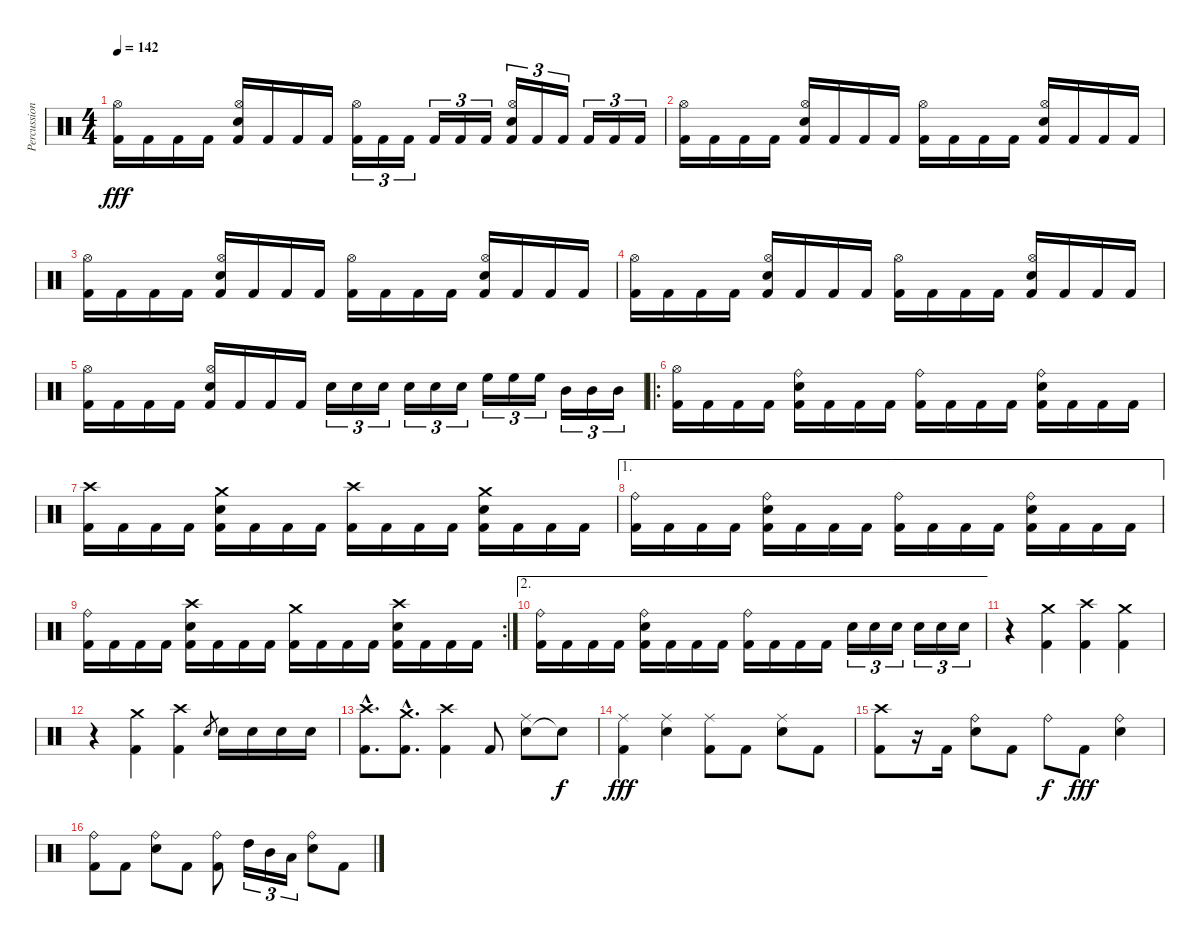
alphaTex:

\track ("Percussion" "Percussion") {instrument percussion}
\staff {score}
\articulation defaults
\ts (4 4)
\tempo 142
\clef neutral
\ks c
("Kick (hit) 2" "Hi-Hat (open)").16{dy fff} "Kick (hit) 2".16 "Kick (hit) 2".16 "Kick (hit) 2".16 ("Kick (hit) 2" "Electric Snare (hit)" "Hi-Hat (open)").16 "Kick (hit) 2".16 "Kick (hit) 2".16 "Kick (hit) 2".16 ("Kick (hit) 2" "Hi-Hat (open)").16{tu (3 2)} "Kick (hit) 2".16{tu (3 2)} "Kick (hit) 2".16{tu (3 2)} "Kick (hit) 2".16{tu (3 2)} "Kick (hit) 2".16{tu (3 2)} "Kick (hit) 2".16{tu (3 2)} ("Kick (hit) 2" "Electric Snare (hit)" "Hi-Hat (open)").16{tu (3 2)} "Kick (hit) 2".16{tu (3 2)} "Kick (hit) 2".16{tu (3 2)} "Kick (hit) 2".16{tu (3 2)} "Kick (hit) 2".16{tu (3 2)} "Kick (hit) 2".16{tu (3 2)} |
("Kick (hit) 2" "Hi-Hat (open)").16 "Kick (hit) 2".16 "Kick (hit) 2".16 "Kick (hit) 2".16 ("Kick (hit) 2" "Electric Snare (hit)" "Hi-Hat (open)").16 "Kick (hit) 2".16 "Kick (hit) 2".16 "Kick (hit) 2".16 ("Kick (hit) 2" "Hi-Hat (open)").16 "Kick (hit) 2".16 "Kick (hit) 2".16 "Kick (hit) 2".16 ("Kick (hit) 2" "Electric Snare (hit)" "Hi-Hat (open)").16 "Kick (hit) 2".16 "Kick (hit) 2".16 "Kick (hit) 2".16 |
("Kick (hit) 2" "Hi-Hat (open)").16 "Kick (hit) 2".16 "Kick (hit) 2".16 "Kick (hit) 2".16 ("Kick (hit) 2" "Electric Snare (hit)" "Hi-Hat (open)").16 "Kick (hit) 2".16 "Kick (hit) 2".16 "Kick (hit) 2".16 ("Kick (hit) 2" "Hi-Hat (open)").16 "Kick (hit) 2".16 "Kick (hit) 2".16 "Kick (hit) 2".16 ("Kick (hit) 2" "Electric Snare (hit)" "Hi-Hat (open)").16 "Kick (hit) 2".16 "Kick (hit) 2".16 "Kick (hit) 2".16 |
("Kick (hit) 2" "Hi-Hat (open)").16 "Kick (hit) 2".16 "Kick (hit) 2".16 "Kick (hit) 2".16 ("Kick (hit) 2" "Electric Snare (hit)" "Hi-Hat (open)").16 "Kick (hit) 2".16 "Kick (hit) 2".16 "Kick (hit) 2".16 ("Kick (hit) 2" "Hi-Hat (open)").16 "Kick (hit) 2".16 "Kick (hit) 2".16 "Kick (hit) 2".16 ("Kick (hit) 2" "Electric Snare (hit)" "Hi-Hat (open)").16 "Kick (hit) 2".16 "Kick (hit) 2".16 "Kick (hit) 2".16 |
("Kick (hit) 2" "Hi-Hat (open)").16 "Kick (hit) 2".16 "Kick (hit) 2".16 "Kick (hit) 2".16 ("Kick (hit) 2" "Electric Snare (hit)" "Hi-Hat (open)").16 "Kick (hit) 2".16 "Kick (hit) 2".16 "Kick (hit) 2".16 "Electric Snare (hit)".16{tu (3 2)} "Electric Snare (hit)".16{tu (3 2)} "Electric Snare (hit)".16{tu (3 2)} "Electric Snare (hit)".16{tu (3 2)} "Electric Snare (hit)".16{tu (3 2)} "Electric Snare (hit)".16{tu (3 2)} "High Floor Tom (hit)".16{tu (3 2)} "High Floor Tom (hit)".16{tu (3 2)} "High Floor Tom (hit)".16{tu (3 2)} "Mid Tom (hit)".16{tu (3 2)} "Mid Tom (hit)".16{tu (3 2)} "Mid Tom (hit)".16{tu (3 2)} |
\ro
("Kick (hit) 2" "Hi-Hat (open)").16 "Kick (hit) 2".16 "Kick (hit) 2".16 "Kick (hit) 2".16 ("Kick (hit) 2" "Electric Snare (hit)" "Ride (bell)").16 "Kick (hit) 2".16 "Kick (hit) 2".16 "Kick (hit) 2".16 ("Kick (hit) 2" "Ride (bell)").16 "Kick (hit) 2".16 "Kick (hit) 2".16 "Kick (hit) 2".16 ("Kick (hit) 2" "Electric Snare (hit)" "Ride (bell)").16 "Kick (hit) 2".16 "Kick (hit) 2".16 "Kick (hit) 2".16 |
("Kick (hit) 2" "Crash high (hit)").16 "Kick (hit) 2".16 "Kick (hit) 2".16 "Kick (hit) 2".16 ("Kick (hit) 2" "Electric Snare (hit)" "Crash medium (hit)").16 "Kick (hit) 2".16 "Kick (hit) 2".16 "Kick (hit) 2".16 ("Kick (hit) 2" "Crash high (hit)").16 "Kick (hit) 2".16 "Kick (hit) 2".16 "Kick (hit) 2".16 ("Kick (hit) 2" "Electric Snare (hit)" "Crash medium (hit)").16 "Kick (hit) 2".16 "Kick (hit) 2".16 "Kick (hit) 2".16 |
\ae 1
("Kick (hit) 2" "Ride (bell)").16 "Kick (hit) 2".16 "Kick (hit) 2".16 "Kick (hit) 2".16 ("Kick (hit) 2" "Electric Snare (hit)" "Ride (bell)").16 "Kick (hit) 2".16 "Kick (hit) 2".16 "Kick (hit) 2".16 ("Kick (hit) 2" "Ride (bell)").16 "Kick (hit) 2".16 "Kick (hit) 2".16 "Kick (hit) 2".16 ("Kick (hit) 2" "Electric Snare (hit)" "Ride (bell)").16 "Kick (hit) 2".16 "Kick (hit) 2".16 "Kick (hit) 2".16 |
\rc 2
("Kick (hit) 2" "Ride (bell)").16 "Kick (hit) 2".16 "Kick (hit) 2".16 "Kick (hit) 2".16 ("Kick (hit) 2" "Electric Snare (hit)" "Crash high (hit)").16 "Kick (hit) 2".16 "Kick (hit) 2".16 "Kick (hit) 2".16 ("Kick (hit) 2" "Crash medium (hit)").16 "Kick (hit) 2".16 "Kick (hit) 2".16 "Kick (hit) 2".16 ("Kick (hit) 2" "Electric Snare (hit)" "Crash high (hit)").16 "Kick (hit) 2".16 "Kick (hit) 2".16 "Kick (hit) 2".16 |
\ae 2
("Kick (hit) 2" "Ride (bell)").16 "Kick (hit) 2".16 "Kick (hit) 2".16 "Kick (hit) 2".16 ("Kick (hit) 2" "Electric Snare (hit)" "Ride (bell)").16 "Kick (hit) 2".16 "Kick (hit) 2".16 "Kick (hit) 2".16 ("Kick (hit) 2" "Ride (bell)").16 "Kick (hit) 2".16 "Kick (hit) 2".16 "Kick (hit) 2".16 "Electric Snare (hit)".16{tu (3 2)} "Electric Snare (hit)".16{tu (3 2)} "Electric Snare (hit)".16{tu (3 2)} "Electric Snare (hit)".16{tu (3 2)} "Electric Snare (hit)".16{tu (3 2)} "Electric Snare (hit)".16{tu (3 2)} |
r.4 ("Kick (hit) 2" "Crash medium (hit)").4 ("Kick (hit) 2" "Crash high (hit)").4 ("Kick (hit) 2" "Crash medium (hit)").4 |
r.4 ("Kick (hit) 2" "Crash medium (hit)").4 ("Kick (hit) 2" "Crash high (hit)").4 "Electric Snare (hit)".8{gr} "Electric Snare (hit)".16 "Electric Snare (hit)".16 "Electric Snare (hit)".16 "Electric Snare (hit)".16 |
("Kick (hit) 2"{hac} "Crash high (hit)"{hac}).8{d} ("Kick (hit) 2"{hac} "Crash medium (hit)"{hac}).8{d} ("Kick (hit) 2" "Crash high (hit)").4 "Kick (hit) 2".8 ("Electric Snare (hit)" "Ride (middle)").8 "Snare (hit)"{t}.8{dy f} |
("Kick (hit) 2" "Ride (middle)").4{dy fff} ("Electric Snare (hit)" "Ride (middle)").4 ("Kick (hit) 2" "Ride (middle)").8 "Kick (hit) 2".8 ("Electric Snare (hit)" "Ride (middle)").8 "Kick (hit) 2".8 |
("Kick (hit) 2" "Crash high (hit)").8 r.16 "Kick (hit) 2".16 ("Electric Snare (hit)" "Ride (bell)").8 "Kick (hit) 2".8 "Ride (bell)".8{dy f} "Kick (hit) 2".8{dy fff} ("Electric Snare (hit)" "Ride (bell)").4 |
("Kick (hit) 2" "Ride (bell)").8 "Kick (hit) 2".8 ("Electric Snare (hit)" "Ride (bell)").8 "Kick (hit) 2".8 ("Kick (hit) 2" "Ride (bell)").8 "High Tom (hit)".16{tu (3 2)} "Mid Tom (hit)".16{tu (3 2)} "Low Tom (hit)".16{tu (3 2)} ("Electric Snare (hit)" "Ride (bell)").8 "Kick (hit) 2".8
